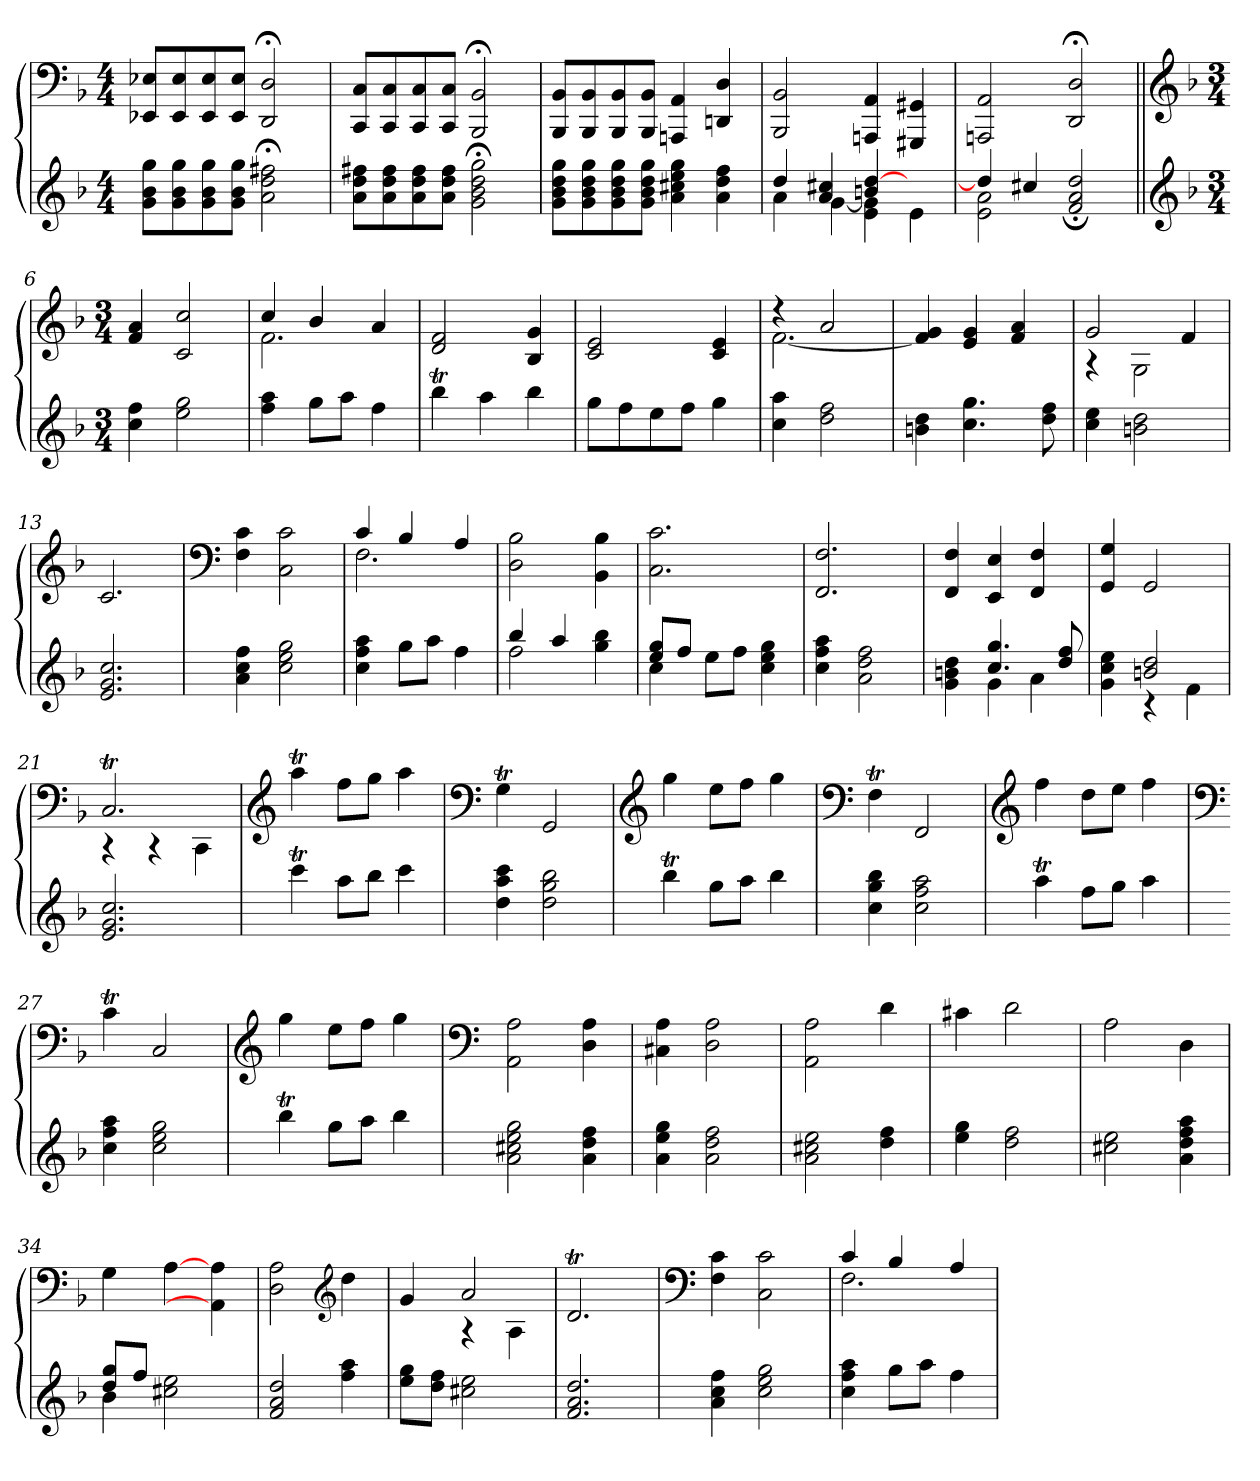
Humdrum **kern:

**kern	**kern
*part1	*part1
*staff2	*staff1
*clefG2	*clefF4
*k[b-]	*k[b-]
*d:	*d:
*M4/4	*M4/4
=1	=1
8g\ 8b-\ 8gg\L	8EE-X/ 8E-X/L
8g\ 8b-\ 8gg\	8EE-/ 8E-/
8g\ 8b-\ 8gg\	8EE-/ 8E-/
8g\ 8b-\ 8gg\J	8EE-/ 8E-/J
2a;<\ 2dd;<\ 2ff#X;<\	2DD;</ 2D;</
=2	=2
8a\ 8dd\ 8ff#X\L	8CC/ 8C/L
8a\ 8dd\ 8ff#\	8CC/ 8C/
8a\ 8dd\ 8ff#\	8CC/ 8C/
8a\ 8dd\ 8ff#\J	8CC/ 8C/J
2g;<\ 2b-;<\ 2dd;<\ 2gg;<\	2BBB-;</ 2BB-;</
=3	=3
8g\ 8b-\ 8dd\ 8gg\L	8BBB-/ 8BB-/L
8g\ 8b-\ 8dd\ 8gg\	8BBB-/ 8BB-/
8g\ 8b-\ 8dd\ 8gg\	8BBB-/ 8BB-/
8g\ 8b-\ 8dd\ 8gg\J	8BBB-/ 8BB-/J
4a\ 4cc#X\ 4ee\ 4gg\	4AAAn/ 4AA/
4a\ 4dd\ 4ff\	4DDn/ 4D/
=4	=4
*^	*
4dd/	4a\	2BBB-/ 2BB-/
4a/ 4cc#X/	[4g\	.
4bn/ [4dd/	4e\ 4g]\	4AAAn/ 4AA/
4ryy	4e\	4GGG#X/ 4GG#X/
=5	=5	=5
4dd/]	2e\ 2a\	2AAAn/ 2AA/
4cc#X/	.	.
2ryy	2f;</ 2a;</ 2dd;</	2DD;</ 2D;</
*v	*v	*
=6||	=6||
*clefG2	*clefG2
*k[b-]	*k[b-]
*d:	*d:
*M3/4	*M3/4
4cc\ 4ff\	4f/ 4a/
2ee\ 2gg\	2c/ 2cc/
=7	=7
*	*^
4ff\ 4aa\	4cc/	2.f\
8gg\L	4b-/	.
8aa\J	.	.
4ff\	4a/	.
*	*v	*v
=8	=8
4bb-T\	2d/ 2f/
4aa\	.
4bb-\	4B-/ 4g/
=9	=9
8gg\L	2c/ 2e/
8ff\	.
8ee\	.
8ff\J	.
4gg\	4c/ 4e/
=10	=10
*	*^
4cc\ 4aa\	4r	[2.f\
2dd\ 2ff\	2a/	.
*	*v	*v
=11	=11
4bn\ 4dd\	4f]/ 4g/
4.cc\ 4.gg\	4e/ 4g/
.	4f/ 4a/
8dd\ 8ff\	.
=12	=12
*	*^
4cc\ 4ee\	2g/	4r
2bn\ 2dd\	.	2G\
.	4f/	.
*	*v	*v
=13	=13
2.e/ 2.g/ 2.cc/	2.c/
=14	=14
*	*clefF4
4a\ 4cc\ 4ff\	4F\ 4c\
2cc\ 2ee\ 2gg\	2C\ 2c\
=15	=15
*	*^
4cc\ 4ff\ 4aa\	4c/	2.F\
8gg\L	4B-/	.
8aa\J	.	.
4ff\	4A/	.
*	*v	*v
=16	=16
*^	*
4bb-/	2ff\	2D\ 2B-\
4aa/	.	.
4ryy	4gg\ 4bb-\	4BB-\ 4B-\
=17	=17	=17
8ee/ 8gg/L	4cc\	2.C\ 2.c\
8ff/J	.	.
2ryy	8ee\L	.
.	8ff\J	.
.	4cc\ 4ee\ 4gg\	.
*v	*v	*
=18	=18
4cc\ 4ff\ 4aa\	2.FF/ 2.F/
2a\ 2dd\ 2ff\	.
=19	=19
*^	*
4g\ 4bn\ 4dd\	4ryy	4FF/ 4F/
4.cc/ 4.gg/	4g\	4EE/ 4E/
.	4a\	4FF/ 4F/
8dd/ 8ff/	.	.
=20	=20	=20
4g\ 4cc\ 4ee\	4ryy	4GG/ 4G/
2bn/ 2dd/	4r	2GG/
.	4f\	.
*v	*v	*
=21	=21
*	*^
2.e/ 2.g/ 2.cc/	2.CT/	4r
.	.	4r
.	.	4CC\
*	*v	*v
=22	=22
*	*clefG2
4cccT\	4aat\
8aa\L	8ff\L
8bb-\J	8gg\J
4ccc\	4aa\
=23	=23
*	*clefF4
4dd\ 4aa\ 4ccc\	4GT\
2dd\ 2gg\ 2bb-\	2GG/
=24	=24
*	*clefG2
4bb-T\	4gg\
8gg\L	8ee\L
8aa\J	8ff\J
4bb-\	4gg\
=25	=25
*	*clefF4
4cc\ 4gg\ 4bb-\	4FT\
2cc\ 2ff\ 2aa\	2FF/
=26	=26
*	*clefG2
4aat\	4ff\
8ff\L	8dd\L
8gg\J	8ee\J
4aa\	4ff\
=27	=27
*	*clefF4
4cc\ 4ff\ 4aa\	4cT\
2cc\ 2ee\ 2gg\	2C/
=28	=28
*	*clefG2
4bb-T\	4gg\
8gg\L	8ee\L
8aa\J	8ff\J
4bb-\	4gg\
=29	=29
*	*clefF4
2a\ 2cc#X\ 2ee\ 2gg\	2AA\ 2A\
4a\ 4dd\ 4ff\	4D\ 4A\
=30	=30
4a\ 4ee\ 4gg\	4C#X\ 4A\
2a\ 2dd\ 2ff\	2D\ 2A\
=31	=31
2a\ 2cc#X\ 2ee\	2AA\ 2A\
4dd\ 4ff\	4d\
=32	=32
4ee\ 4gg\	4c#X\
2dd\ 2ff\	2d\
=33	=33
2cc#X\ 2ee\	2A\
4a\ 4dd\ 4ff\ 4aa\	4D\
=34	=34
*^	*
8dd/ 8gg/L	4b-\	4G\
8ff/J	.	.
2ryy	2cc#X\ 2ee\	[4A\
.	.	4AA]\ 4A\
*v	*v	*
=35	=35
2f/ 2a/ 2dd/	2D\ 2A\
*	*clefG2
4ff\ 4aa\	4dd\
=36	=36
*	*^
8ee\ 8gg\L	4g/	4ryy
8dd\ 8ff\J	.	.
2cc#X\ 2ee\	2a/	4r
.	.	4A\
*	*v	*v
=37	=37
2.f/ 2.a/ 2.dd/	2.dT/
=38	=38
*	*clefF4
4a\ 4cc\ 4ff\	4F\ 4c\
2cc\ 2ee\ 2gg\	2C\ 2c\
=39	=39
*	*^
4cc\ 4ff\ 4aa\	4c/	2.F\
8gg\L	4B-/	.
8aa\J	.	.
4ff\	4A/	.
*	*v	*v
=	=
*-	*-
